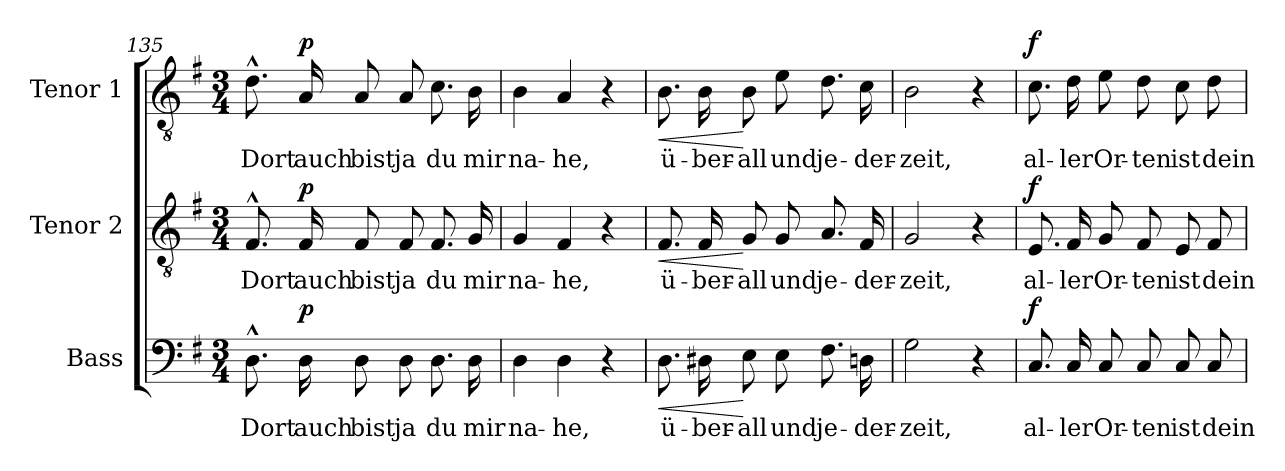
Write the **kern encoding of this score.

**kern	**text	**dynam	**kern	**text	**dynam	**kern	**text	**dynam
*part3	*part3	*part3	*part2	*part2	*part2	*part1	*part1	*part1
*staff3	*staff3	*staff3	*staff2	*staff2	*staff2	*staff1	*staff1	*staff1
*I"Bass	*	*	*I"Tenor 2	*	*	*I"Tenor 1	*	*
!!LO:LB:g=z
*clefF4	*	*	*clefGv2	*	*	*clefGv2	*	*
*k[f#]	*	*	*k[f#]	*	*	*k[f#]	*	*
*G:	*	*	*G:	*	*	*G:	*	*
*M3/4	*	*	*M3/4	*	*	*M3/4	*	*
=135	=135	=135	=135	=135	=135	=135	=135	=135
!	!LO:LY:b	!	!	!LO:LY:b	!	!	!LO:LY:b	!
8.D^^>\	Dort	.	8.F#^^>/	Dort	.	8.d^^>\	Dort	.
!	!LO:LY:b	!LO:DY:a	!	!LO:LY:b	!LO:DY:a	!	!LO:LY:b	!LO:DY:a
16D\	auch	p	16F#/	auch	p	16A/	auch	p
!	!LO:LY:b	!	!	!LO:LY:b	!	!	!LO:LY:b	!
8D\	bist	.	8F#/	bist	.	8A/	bist	.
!	!LO:LY:b	!	!	!LO:LY:b	!	!	!LO:LY:b	!
8D\	ja	.	8F#/	ja	.	8A/	ja	.
!	!LO:LY:b	!	!	!LO:LY:b	!	!	!LO:LY:b	!
8.D\	du	.	8.F#/	du	.	8.c\	du	.
!	!LO:LY:b	!	!	!LO:LY:b	!	!	!LO:LY:b	!
16D\	mir	.	16G/	mir	.	16B\	mir	.
=136	=136	=136	=136	=136	=136	=136	=136	=136
!	!LO:LY:b	!	!	!LO:LY:b	!	!	!LO:LY:b	!
4D\	na-	.	4G/	na-	.	4B\	na-	.
!	!LO:LY:b	!	!	!LO:LY:b	!	!	!LO:LY:b	!
4D\	-he,	.	4F#/	-he,	.	4A/	-he,	.
4r	.	.	4r	.	.	4r	.	.
=137	=137	=137	=137	=137	=137	=137	=137	=137
!	!LO:LY:b	!LO:HP:b	!	!LO:LY:b	!LO:HP:b	!	!LO:LY:b	!LO:HP:b
8.D\	ü-	<	8.F#/	ü-	<	8.B\	ü-	<
!	!LO:LY:b	!	!	!LO:LY:b	!	!	!LO:LY:b	!
16D#X\	-ber-	.	16F#/	-ber-	.	16B\	-ber-	.
!	!LO:LY:b	!	!	!LO:LY:b	!	!	!LO:LY:b	!
8E\	-all	[	8G/	-all	[	8B\	-all	[
!	!LO:LY:b	!	!	!LO:LY:b	!	!	!LO:LY:b	!
8E\	und	.	8G/	und	.	8e\	und	.
!	!LO:LY:b	!	!	!LO:LY:b	!	!	!LO:LY:b	!
8.F#\	je-	.	8.A/	je-	.	8.d\	je-	.
!	!LO:LY:b	!	!	!LO:LY:b	!	!	!LO:LY:b	!
16Dn\	-der-	.	16F#/	-der-	.	16c\	-der-	.
=138	=138	=138	=138	=138	=138	=138	=138	=138
!	!LO:LY:b	!	!	!LO:LY:b	!	!	!LO:LY:b	!
2G\	-zeit,	.	2G/	-zeit,	.	2B\	-zeit,	.
4r	.	.	4r	.	.	4r	.	.
=139	=139	=139	=139	=139	=139	=139	=139	=139
!	!LO:LY:b	!LO:DY:a	!	!LO:LY:b	!LO:DY:a	!	!LO:LY:b	!LO:DY:a
8.C/	al-	f	8.E/	al-	f	8.c\	al-	f
!	!LO:LY:b	!	!	!LO:LY:b	!	!	!LO:LY:b	!
16C/	-ler	.	16F#/	-ler	.	16d\	-ler	.
!	!LO:LY:b	!	!	!LO:LY:b	!	!	!LO:LY:b	!
8C/	Or-	.	8G/	Or-	.	8e\	Or-	.
!	!LO:LY:b	!	!	!LO:LY:b	!	!	!LO:LY:b	!
8C/	-ten	.	8F#/	-ten	.	8d\	-ten	.
!	!LO:LY:b	!	!	!LO:LY:b	!	!	!LO:LY:b	!
8C/	ist	.	8E/	ist	.	8c\	ist	.
!	!LO:LY:b	!	!	!LO:LY:b	!	!	!LO:LY:b	!
8C/	dein	.	8F#/	dein	.	8d\	dein	.
=	=	=	=	=	=	=	=	=
*-	*-	*-	*-	*-	*-	*-	*-	*-
